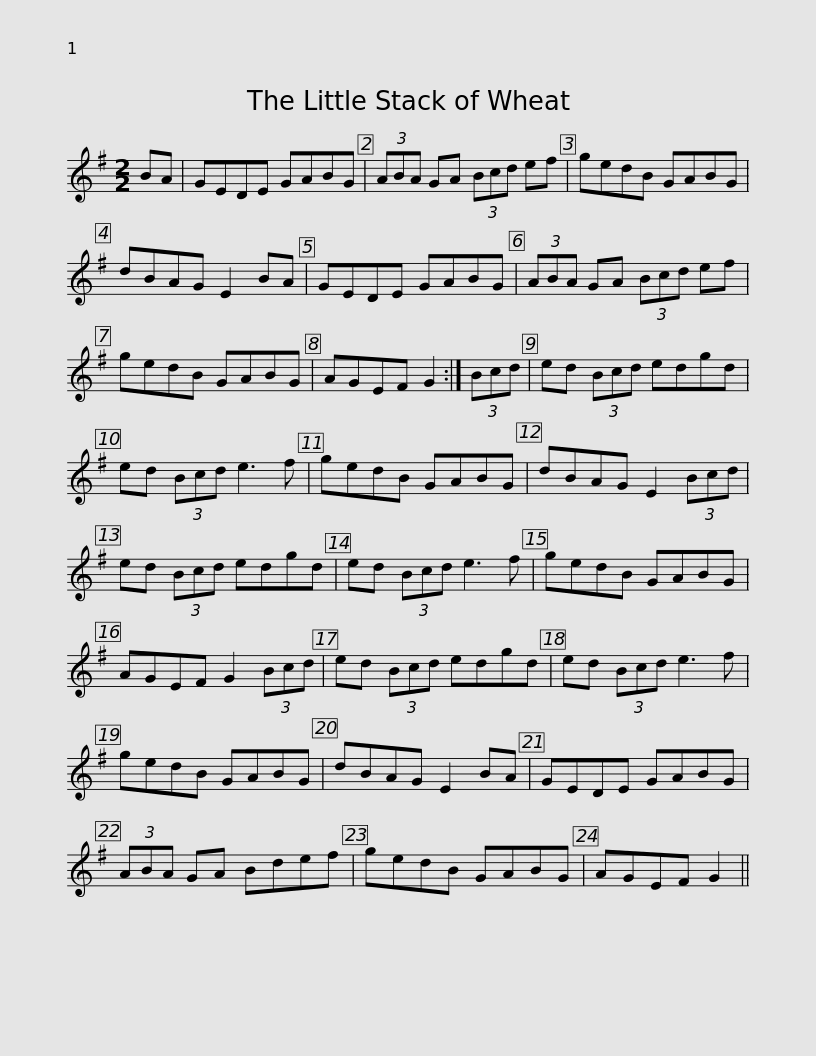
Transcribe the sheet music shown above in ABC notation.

X:1
L:1/8
M:2/2
I:linebreak $
K:G
V:1 treble
V:1
 BA | GEDE GABG | (3ABA GA (3Bcd ef | gedB GABG | dBAG E2 BA | %5
 GEDE GABG |$ (3ABA GA (3Bcd ef | gedB GABG | AGEF G2 :| (3Bcd | %10
 ed (3Bcd edgd | ed (3Bcd e3 f |$ gedB GABG | dBAG E2 (3Bcd | ed (3Bcd edgd | %15
 ed (3Bcd e3 f | gedB GABG |$ AGEF G2 (3Bcd | ed (3Bcd edgd | ed (3Bcd e3 f | %20
 gedB GABG | dBAG E2 BA |$ GEDE GABG | (3ABA GA Bdef | gedB GABG | %25
 AGEF G2 || %26
